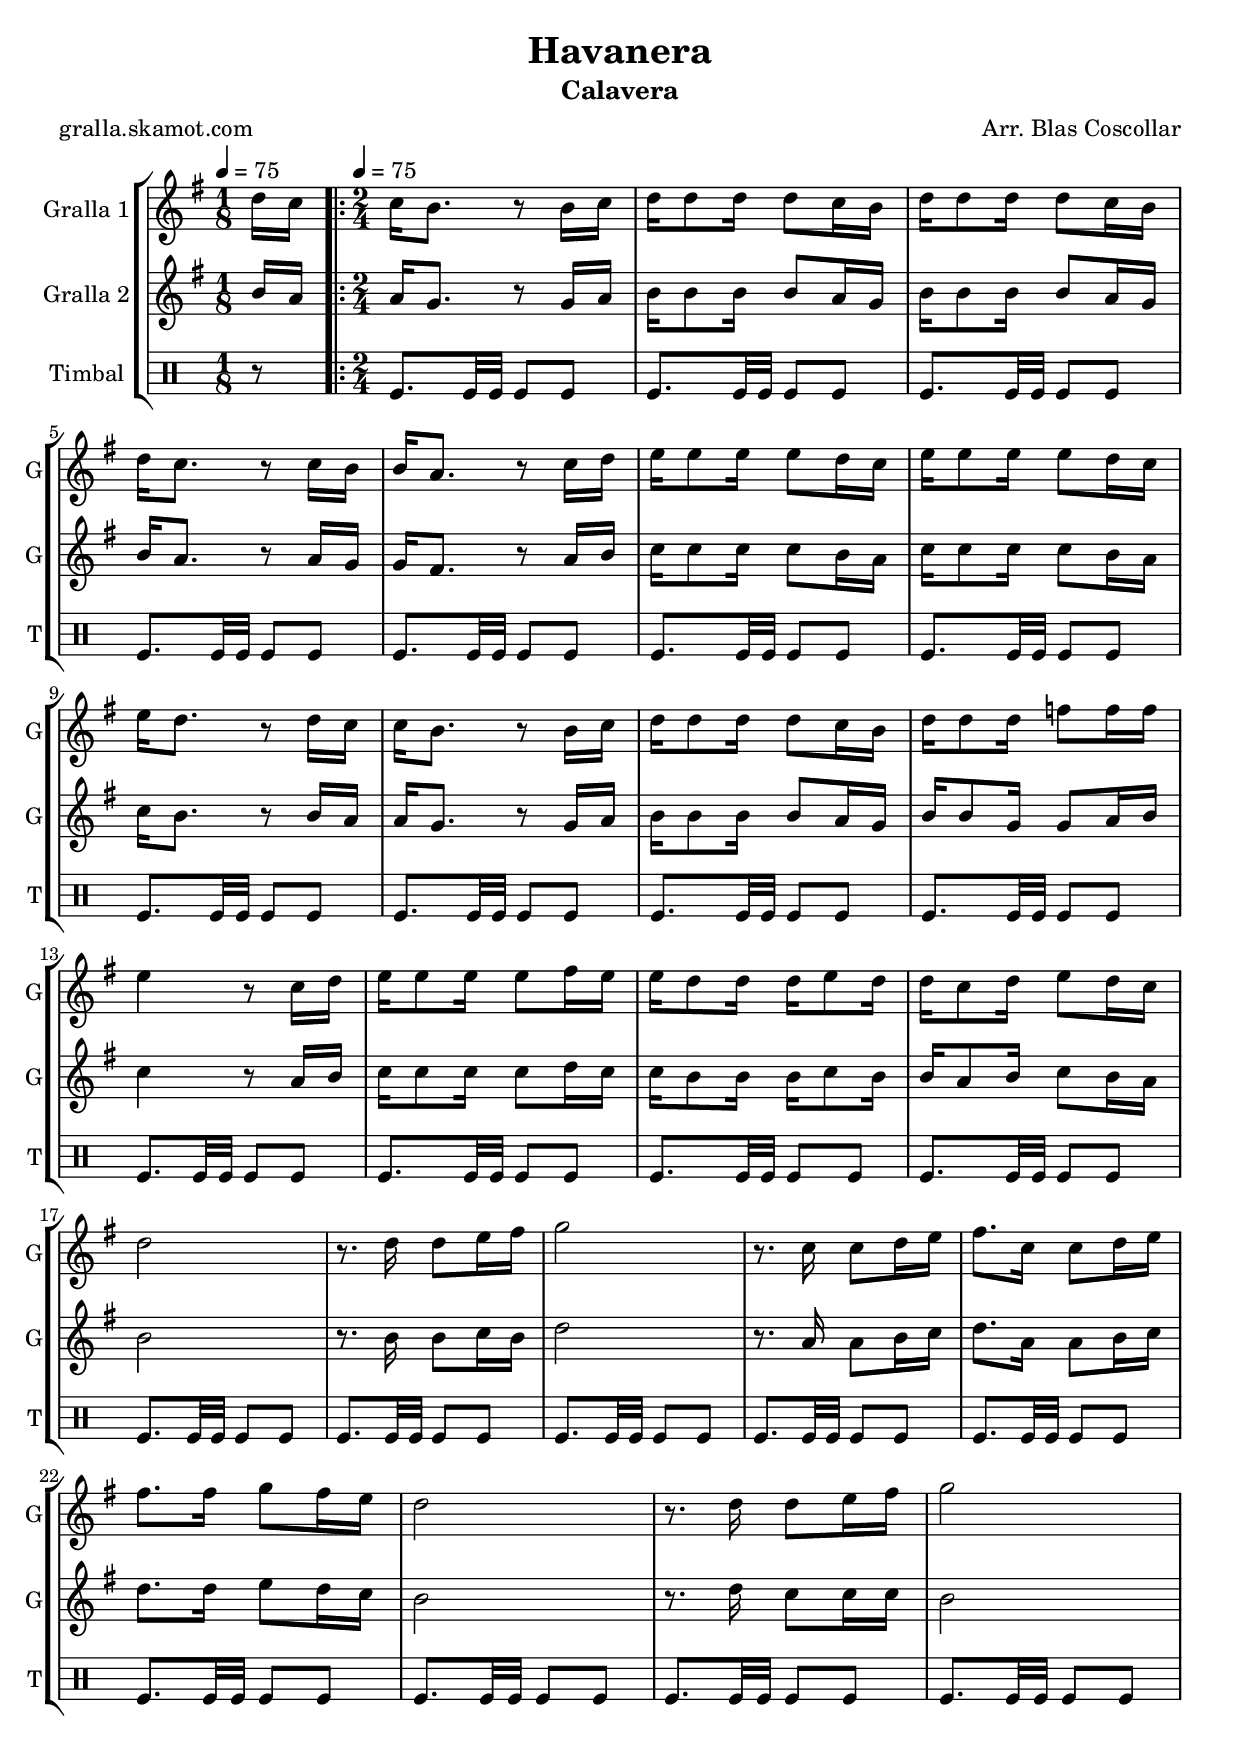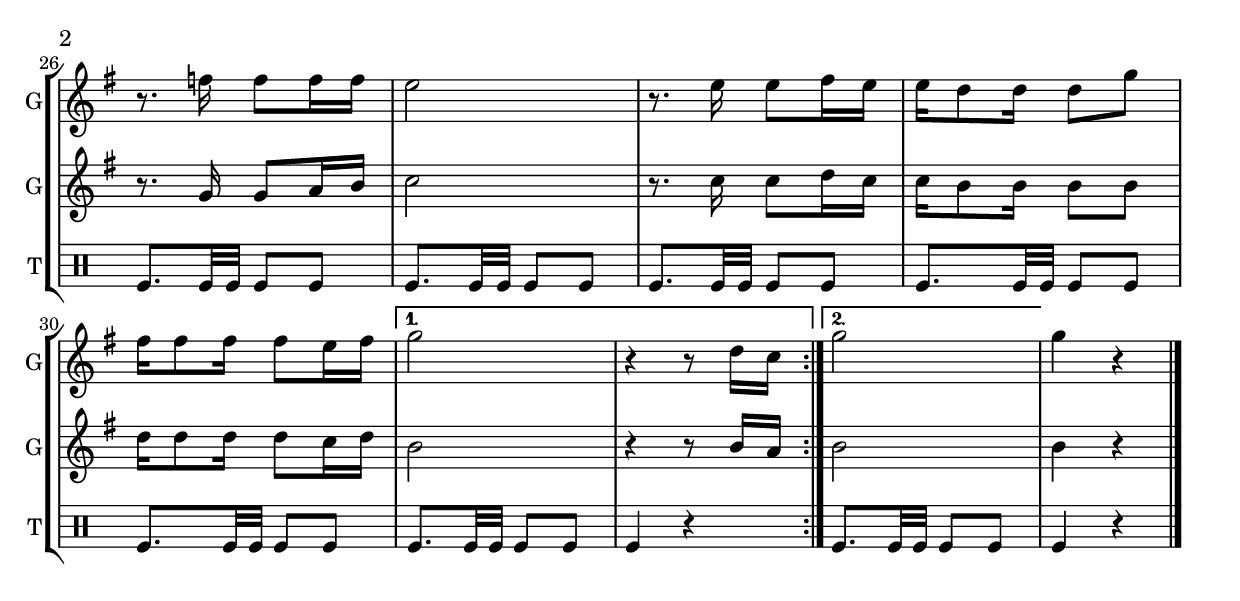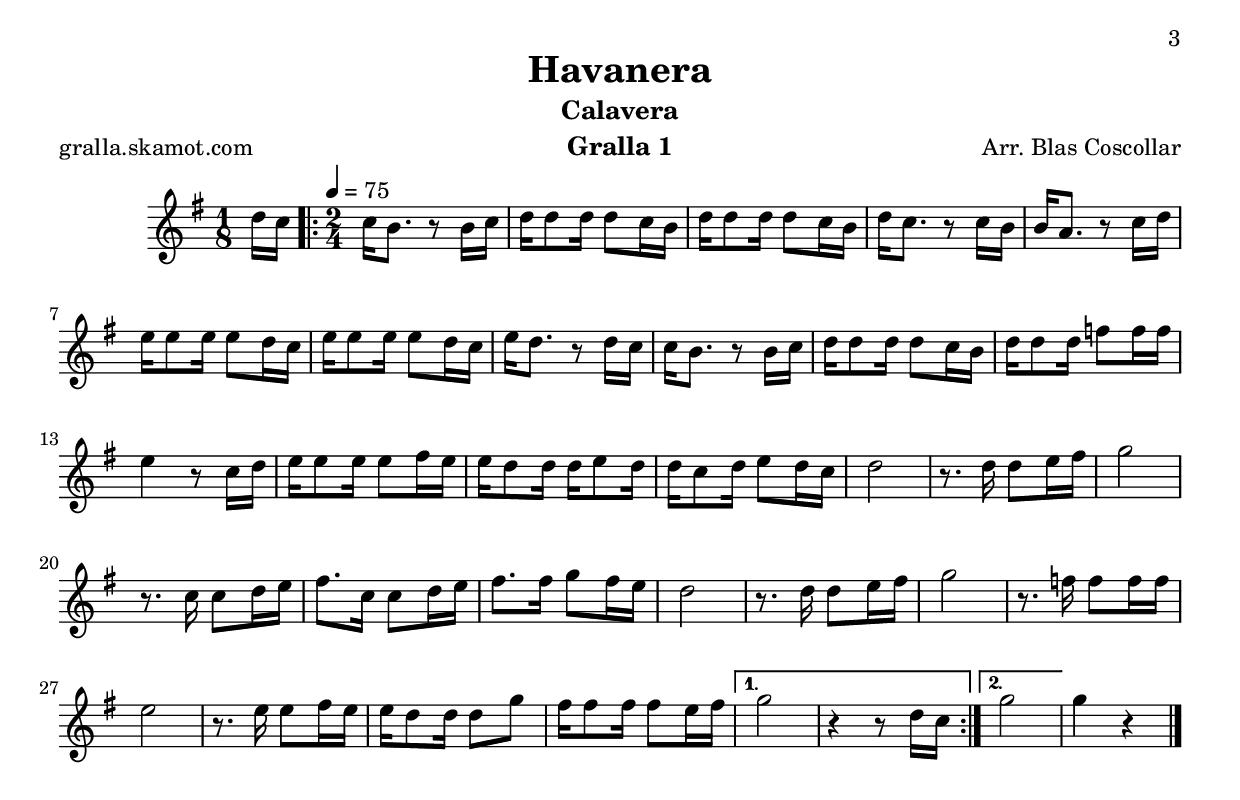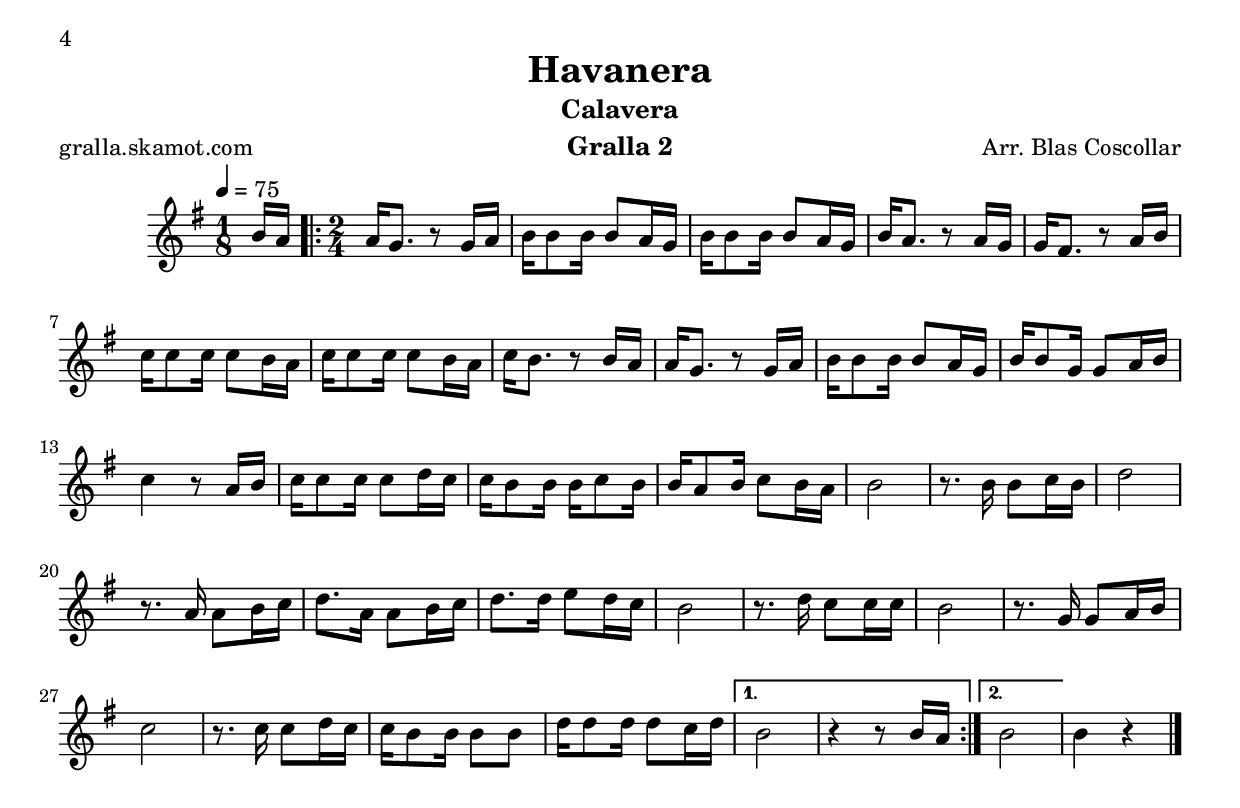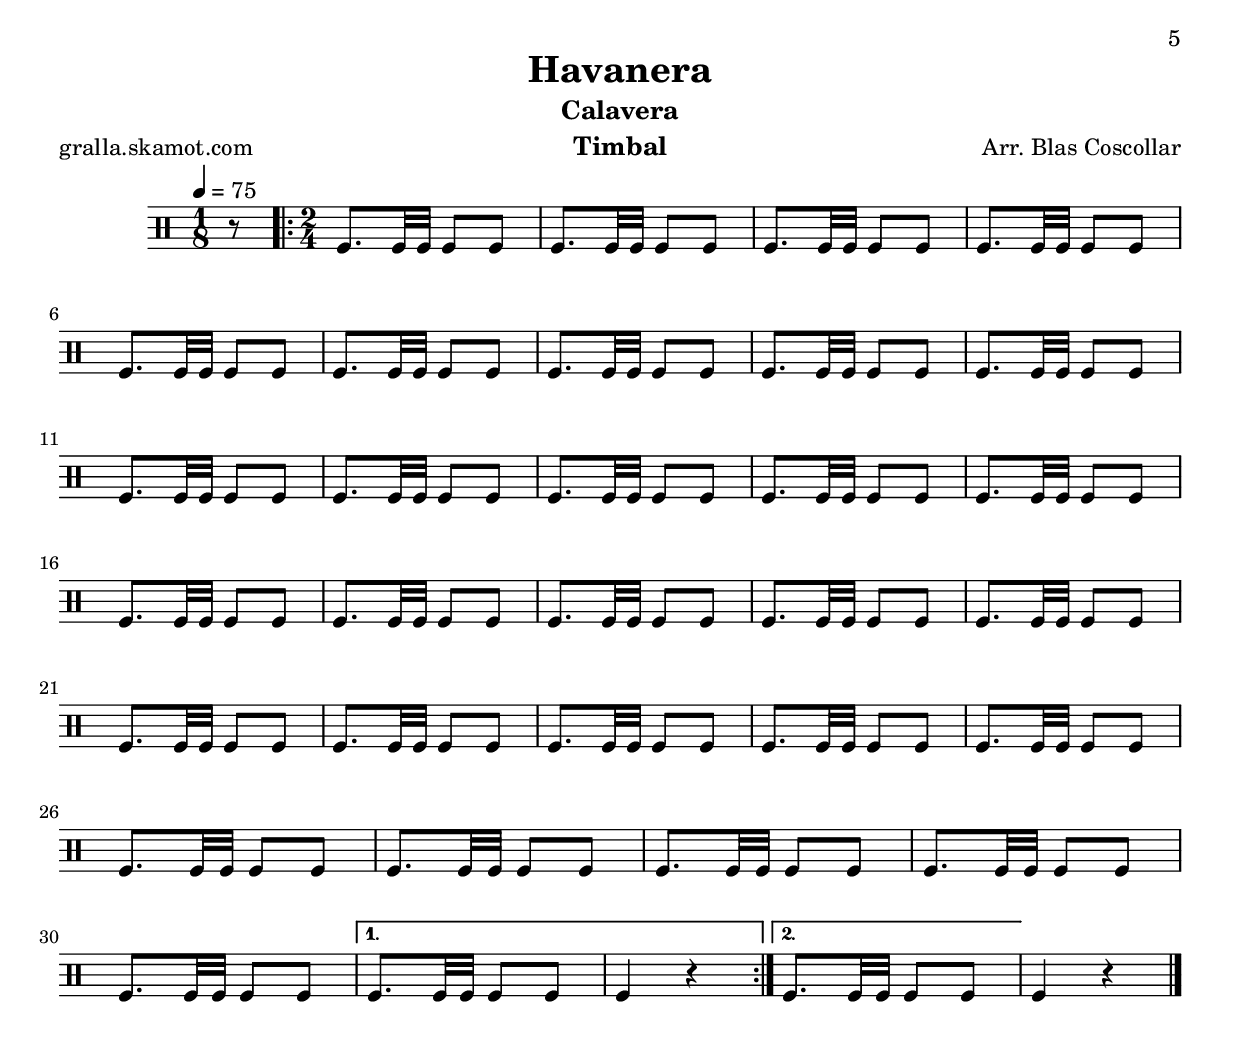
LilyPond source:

\version "2.16.2"

\header {
  dedication=""
  title="Havanera"
  subtitle="Calavera"
  subsubtitle=""
  poet="gralla.skamot.com"
  meter=""
  piece=""
  composer="Arr. Blas Coscollar"
  arranger=""
  opus=""
  instrument=""
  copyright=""
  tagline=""
}

liniaroAa =
\relative d''
{
  \clef treble
  \key g \major
  \time 1/8
  d16 c \tempo 4 = 75  |
  \time 2/4   \repeat volta 2 { c16 b8. r8 b16 c  |
  d16 d8 d16 d8 c16 b  |
  d16 d8 d16 d8 c16 b  |
  %05
  d16 c8. r8 c16 b  |
  b16 a8. r8 c16 d  |
  e16 e8 e16 e8 d16 c  |
  e16 e8 e16 e8 d16 c  |
  e16 d8. r8 d16 c  |
  %10
  c16 b8. r8 b16 c  |
  d16 d8 d16 d8 c16 b  |
  d16 d8 d16 f8 f16 f  |
  e4 r8 c16 d  |
  e16 e8 e16 e8 fis16 e  |
  %15
  e16 d8 d16 d e8 d16  |
  d16 c8 d16 e8 d16 c  |
  d2  |
  r8. d16 d8 e16 fis  |
  g2  |
  %20
  r8. c,16 c8 d16 e  |
  fis8. c16 c8 d16 e  |
  fis8. fis16 g8 fis16 e  |
  d2  |
  r8. d16 d8 e16 fis  |
  %25
  g2  |
  r8. f16 f8 f16 f  |
  e2  |
  r8. e16 e8 fis16 e  |
  e16 d8 d16 d8 g  |
  %30
  fis16 fis8 fis16 fis8 e16 fis }
  \alternative { { g2  |
  r4 r8 d16 c }
  { g'2 } }
  g4 r  \bar "|."
}

liniaroAb =
\relative b'
{
  \tempo 4 = 75
  \clef treble
  \key g \major
  \time 1/8
  b16 a  |
  \time 2/4   \repeat volta 2 { a16 g8. r8 g16 a  |
  b16 b8 b16 b8 a16 g  |
  b16 b8 b16 b8 a16 g  |
  %05
  b16 a8. r8 a16 g  |
  g16 fis8. r8 a16 b  |
  c16 c8 c16 c8 b16 a  |
  c16 c8 c16 c8 b16 a  |
  c16 b8. r8 b16 a  |
  %10
  a16 g8. r8 g16 a  |
  b16 b8 b16 b8 a16 g  |
  b16 b8 g16 g8 a16 b  |
  c4 r8 a16 b  |
  c16 c8 c16 c8 d16 c  |
  %15
  c16 b8 b16 b c8 b16  |
  b16 a8 b16 c8 b16 a  |
  b2  |
  r8. b16 b8 c16 b  |
  d2  |
  %20
  r8. a16 a8 b16 c  |
  d8. a16 a8 b16 c  |
  d8. d16 e8 d16 c  |
  b2  |
  r8. d16 c8 c16 c  |
  %25
  b2  |
  r8. g16 g8 a16 b  |
  c2  |
  r8. c16 c8 d16 c  |
  c16 b8 b16 b8 b  |
  %30
  d16 d8 d16 d8 c16 d }
  \alternative { { b2  |
  r4 r8 b16 a }
  { b2 } }
  b4 r  \bar "|."
}

liniaroAc =
\drummode
{
  \tempo 4 = 75
  \time 1/8
  r8  |
  \time 2/4   \repeat volta 2 { tomfl8. tomfl32 tomfl tomfl8 tomfl  |
  tomfl8. tomfl32 tomfl tomfl8 tomfl  |
  tomfl8. tomfl32 tomfl tomfl8 tomfl  |
  %05
  tomfl8. tomfl32 tomfl tomfl8 tomfl  |
  tomfl8. tomfl32 tomfl tomfl8 tomfl  |
  tomfl8. tomfl32 tomfl tomfl8 tomfl  |
  tomfl8. tomfl32 tomfl tomfl8 tomfl  |
  tomfl8. tomfl32 tomfl tomfl8 tomfl  |
  %10
  tomfl8. tomfl32 tomfl tomfl8 tomfl  |
  tomfl8. tomfl32 tomfl tomfl8 tomfl  |
  tomfl8. tomfl32 tomfl tomfl8 tomfl  |
  tomfl8. tomfl32 tomfl tomfl8 tomfl  |
  tomfl8. tomfl32 tomfl tomfl8 tomfl  |
  %15
  tomfl8. tomfl32 tomfl tomfl8 tomfl  |
  tomfl8. tomfl32 tomfl tomfl8 tomfl  |
  tomfl8. tomfl32 tomfl tomfl8 tomfl  |
  tomfl8. tomfl32 tomfl tomfl8 tomfl  |
  tomfl8. tomfl32 tomfl tomfl8 tomfl  |
  %20
  tomfl8. tomfl32 tomfl tomfl8 tomfl  |
  tomfl8. tomfl32 tomfl tomfl8 tomfl  |
  tomfl8. tomfl32 tomfl tomfl8 tomfl  |
  tomfl8. tomfl32 tomfl tomfl8 tomfl  |
  tomfl8. tomfl32 tomfl tomfl8 tomfl  |
  %25
  tomfl8. tomfl32 tomfl tomfl8 tomfl  |
  tomfl8. tomfl32 tomfl tomfl8 tomfl  |
  tomfl8. tomfl32 tomfl tomfl8 tomfl  |
  tomfl8. tomfl32 tomfl tomfl8 tomfl  |
  tomfl8. tomfl32 tomfl tomfl8 tomfl  |
  %30
  tomfl8. tomfl32 tomfl tomfl8 tomfl }
  \alternative { { tomfl8. tomfl32 tomfl tomfl8 tomfl  |
  tomfl4 r }
  { tomfl8. tomfl32 tomfl tomfl8 tomfl } }
  tomfl4 r  \bar "|."
}

\bookpart {
  \score {
    \new StaffGroup {
      \override Score.RehearsalMark.self-alignment-X = #LEFT
      <<
        \new Staff \with {instrumentName = #"Gralla 1" shortInstrumentName = #"G"} \liniaroAa
        \new Staff \with {instrumentName = #"Gralla 2" shortInstrumentName = #"G"} \liniaroAb
        \new DrumStaff \with {instrumentName = #"Timbal" shortInstrumentName = #"T"} \liniaroAc
      >>
    }
    \layout {}
  }
  \score { \unfoldRepeats
    \new StaffGroup {
      \override Score.RehearsalMark.self-alignment-X = #LEFT
      <<
        \new Staff \with {instrumentName = #"Gralla 1" shortInstrumentName = #"G"} \liniaroAa
        \new Staff \with {instrumentName = #"Gralla 2" shortInstrumentName = #"G"} \liniaroAb
        \new DrumStaff \with {instrumentName = #"Timbal" shortInstrumentName = #"T"} \liniaroAc
      >>
    }
    \midi {
      \set Staff.midiInstrument = "oboe"
      \set DrumStaff.midiInstrument = "drums"
    }
  }
}

\bookpart {
  \header {instrument="Gralla 1"}
  \score {
    \new StaffGroup {
      \override Score.RehearsalMark.self-alignment-X = #LEFT
      <<
        \new Staff \liniaroAa
      >>
    }
    \layout {}
  }
  \score { \unfoldRepeats
    \new StaffGroup {
      \override Score.RehearsalMark.self-alignment-X = #LEFT
      <<
        \new Staff \liniaroAa
      >>
    }
    \midi {
      \set Staff.midiInstrument = "oboe"
      \set DrumStaff.midiInstrument = "drums"
    }
  }
}

\bookpart {
  \header {instrument="Gralla 2"}
  \score {
    \new StaffGroup {
      \override Score.RehearsalMark.self-alignment-X = #LEFT
      <<
        \new Staff \liniaroAb
      >>
    }
    \layout {}
  }
  \score { \unfoldRepeats
    \new StaffGroup {
      \override Score.RehearsalMark.self-alignment-X = #LEFT
      <<
        \new Staff \liniaroAb
      >>
    }
    \midi {
      \set Staff.midiInstrument = "oboe"
      \set DrumStaff.midiInstrument = "drums"
    }
  }
}

\bookpart {
  \header {instrument="Timbal"}
  \score {
    \new StaffGroup {
      \override Score.RehearsalMark.self-alignment-X = #LEFT
      <<
        \new DrumStaff \liniaroAc
      >>
    }
    \layout {}
  }
  \score { \unfoldRepeats
    \new StaffGroup {
      \override Score.RehearsalMark.self-alignment-X = #LEFT
      <<
        \new DrumStaff \liniaroAc
      >>
    }
    \midi {
      \set Staff.midiInstrument = "oboe"
      \set DrumStaff.midiInstrument = "drums"
    }
  }
}

